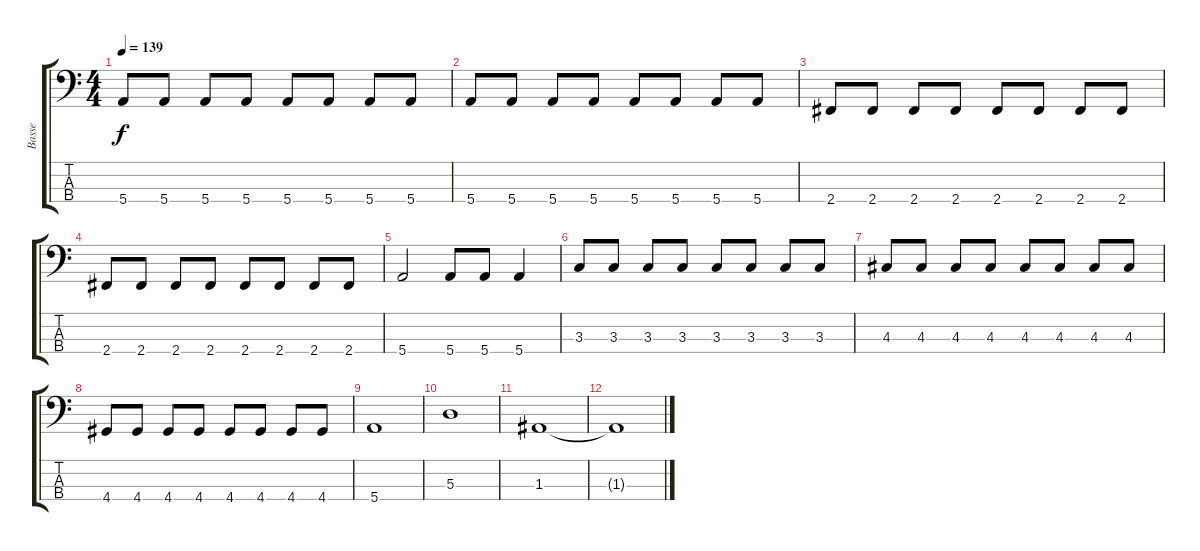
\track ("Basse" "Basse") {instrument electricbassfinger}
\staff {score tabs}
\tuning (G2 D2 A1 E1) {hide}
\ts (4 4)
\tempo 139
\clef f4
\ks c
5.4.8{dy f} 5.4.8 5.4.8 5.4.8 5.4.8 5.4.8 5.4.8 5.4.8 |
5.4.8 5.4.8 5.4.8 5.4.8 5.4.8 5.4.8 5.4.8 5.4.8 |
2.4.8 2.4.8 2.4.8 2.4.8 2.4.8 2.4.8 2.4.8 2.4.8 |
2.4.8 2.4.8 2.4.8 2.4.8 2.4.8 2.4.8 2.4.8 2.4.8 |
5.4.2 5.4.8 5.4.8 5.4.4 |
3.3.8 3.3.8 3.3.8 3.3.8 3.3.8 3.3.8 3.3.8 3.3.8 |
4.3.8 4.3.8 4.3.8 4.3.8 4.3.8 4.3.8 4.3.8 4.3.8 |
4.4.8 4.4.8 4.4.8 4.4.8 4.4.8 4.4.8 4.4.8 4.4.8 |
5.4.1 |
5.3.1 |
1.3.1{volume 0} |
1.3{t}.1
